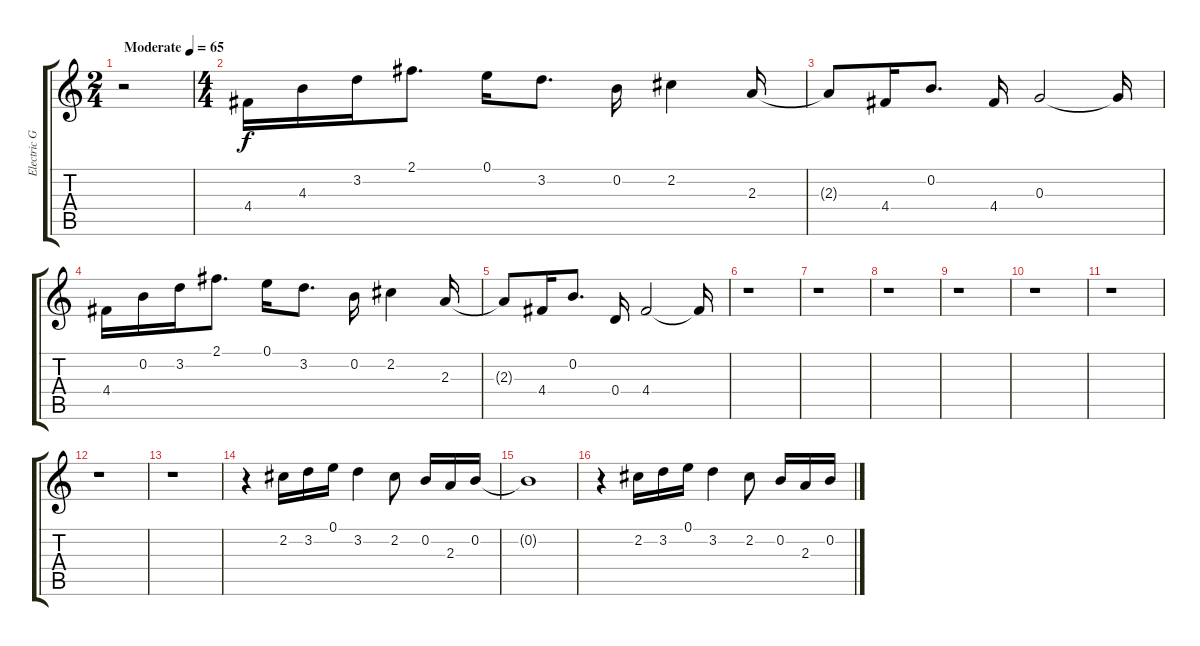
\track ("Electric Guitar (Steve Morse)" "Electric G") {instrument electricguitarjazz}
\staff {score tabs}
\tuning (E4 B3 G3 D3 A2 E2) {hide}
\ts (2 4)
\tempo (65 "Moderate")
\clef g2
\ks c
r.2{dy f instrument electricguitarjazz} |
\ts (4 4)
4.4.16 4.3.16 3.2.16 2.1.8{d} 0.1.16 3.2.8{d} 0.2.16 2.2.4 2.3.16 |
2.3{t}.8 4.4.16 0.2.8{d} 4.4.16 0.3.2 0.3{t}.16 |
4.4.16 0.2.16 3.2.16 2.1.8{d} 0.1.16 3.2.8{d} 0.2.16 2.2.4 2.3.16 |
2.3{t}.8 4.4.16 0.2.8{d} 0.4.16 4.4.2 4.4{t}.16 |
r.1 |
r.1 |
r.1 |
r.1 |
r.1 |
r.1 |
r.1 |
r.1 |
r.4 2.2.16 3.2.16 0.1.16 3.2.4 2.2.8 0.2.16 2.3.16 0.2.16 |
0.2{t}.1 |
r.4 2.2.16 3.2.16 0.1.16 3.2.4 2.2.8 0.2.16 2.3.16 0.2.16
